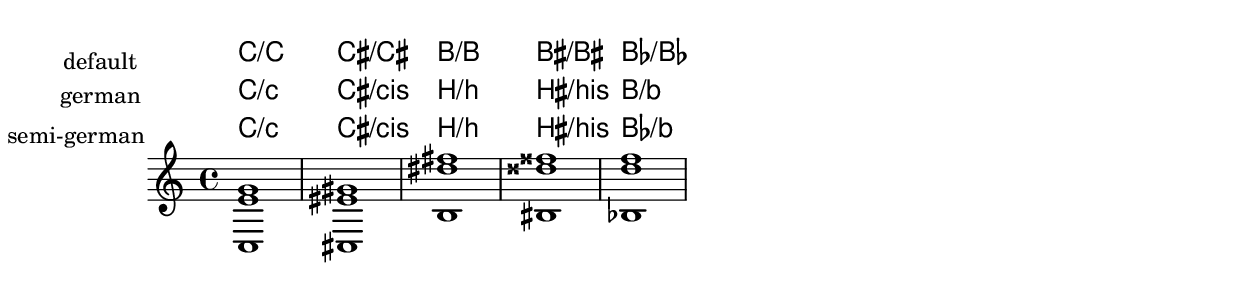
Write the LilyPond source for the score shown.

%% Do not edit this file; it is automatically
%% generated from LSR http://lsr.dsi.unimi.it
%% This file is in the public domain.
\version "2.13.39"

\header {
  lsrtags = "chords"

%% Translation of GIT committish: a874fda3641c9e02f61be5c41b215b8304b8ed00
  texidoces = "
La nomenclatura inglesa (predeterminada) para los acordes del cifrado
americano se puede cambiar por la alemana (@code{\\germanChords}
sustituye B y Bes por H y B) o por la semi-alemana
(@code{\\semiGermanChords} sustituye B y Bes por H y Bb).

"
  doctitlees = "Cambiar la nomenclatura de los acordes del cifrado americano por la notación alemana o semi-alemana"

  texidoc = "
The english naming of chords (default) can be changed to german
(@code{\\germanChords} replaces B and Bes with H and B) or semi-german
(@code{\\semiGermanChords} replaces B and Bes with H and Bb).




"
  doctitle = "Changing the chord names to German or semi-German notation"
} % begin verbatim

music = \chordmode {
  c1/c | cis/cis
  b1/b | bis/bis | bes/bes
}

%% The following is only here to print the names of the
%% chords styles; it can be removed if you do not need to
%% print them.

\layout {
  \context {
    \ChordNames
    \consists "Instrument_name_engraver"
  }
}

<<
  \new ChordNames {
    \set ChordNames.instrumentName = #"default"
    \music
  }
  \new ChordNames {
    \set ChordNames.instrumentName = #"german"
    \germanChords \music }
  \new ChordNames {
    \set ChordNames.instrumentName = #"semi-german"
    \semiGermanChords \music }
  \context Voice { \music }
>>

